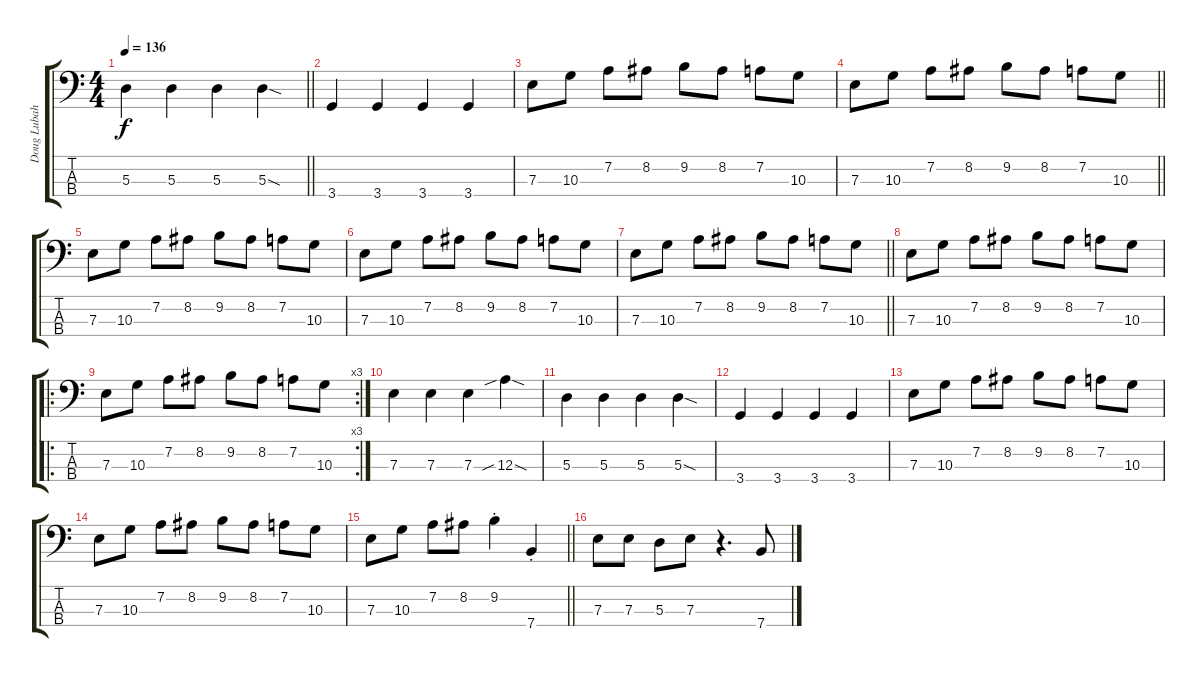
\track ("Doug Lubahn " "Doug Lubah") {instrument electricbasspick}
\staff {score tabs}
\tuning (G2 D2 A1 E1) {hide}
\ts (4 4)
\tempo 136
\clef f4
\barLineRight lightlight
\ks c
5.3.4{dy f} 5.3.4 5.3.4 5.3{sod}.4 |
3.4.4 3.4.4 3.4.4 3.4.4 |
7.3.8 10.3.8 7.2.8 8.2.8 9.2.8 8.2.8 7.2.8 10.3.8 |
\barLineRight lightlight
7.3.8 10.3.8 7.2.8 8.2.8 9.2.8 8.2.8 7.2.8 10.3.8 |
7.3.8 10.3.8 7.2.8 8.2.8 9.2.8 8.2.8 7.2.8 10.3.8 |
7.3.8 10.3.8 7.2.8 8.2.8 9.2.8 8.2.8 7.2.8 10.3.8 |
\barLineRight lightlight
7.3.8 10.3.8 7.2.8 8.2.8 9.2.8 8.2.8 7.2.8 10.3.8 |
7.3.8 10.3.8 7.2.8 8.2.8 9.2.8 8.2.8 7.2.8 10.3.8 |
\ro
\rc 3
7.3.8 10.3.8 7.2.8 8.2.8 9.2.8 8.2.8 7.2.8 10.3.8 |
7.3.4 7.3.4 7.3.4 12.3{sib sod}.4 |
5.3.4 5.3.4 5.3.4 5.3{sod}.4 |
3.4.4 3.4.4 3.4.4 3.4.4 |
7.3.8 10.3.8 7.2.8 8.2.8 9.2.8 8.2.8 7.2.8 10.3.8 |
7.3.8 10.3.8 7.2.8 8.2.8 9.2.8 8.2.8 7.2.8 10.3.8 |
\barLineRight lightlight
7.3.8 10.3.8 7.2.8 8.2.8 9.2{st}.4 7.4{st}.4 |
7.3.8 7.3.8 5.3.8 7.3.8 r.4{d} 7.4.8
